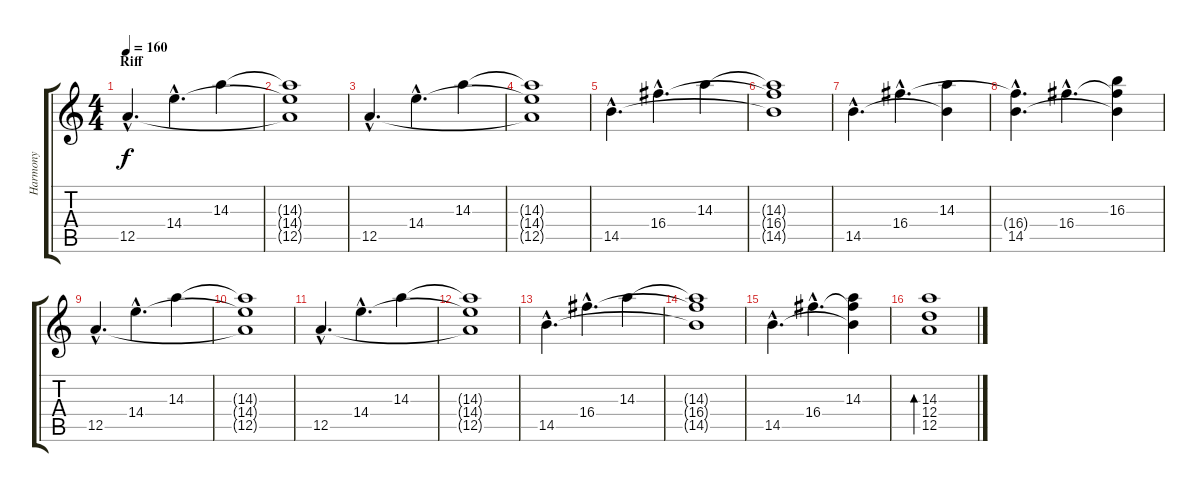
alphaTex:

\track ("Harmony" "Harmony") {instrument acousticguitarsteel}
\staff {score tabs}
\tuning (E4 B3 G3 D3 A2 E2) {hide}
\ts (4 4)
\section ("" "Riff")
\tempo 160
\clef g2
\ks c
12.5{hac}.4{d dy f} 14.4{hac}.4{d} 14.3.4 |
(14.3{t} 14.4{t} 12.5{t}).1 |
12.5{hac}.4{d} 14.4{hac}.4{d} 14.3.4 |
(14.3{t} 14.4{t} 12.5{t}).1 |
14.5{hac}.4{d} 16.4{hac}.4{d} 14.3.4 |
(14.3{t} 16.4{t} 14.5{t}).1 |
14.5{hac}.4{d} 16.4{hac}.4{d} (14.3 14.5{t}).4 |
(16.4{hac t} 14.5{hac}).4{d} 16.4{hac}.4{d} (16.3 16.4{t} 14.5{t}).4 |
12.5{hac}.4{d} 14.4{hac}.4{d} 14.3.4 |
(14.3{t} 14.4{t} 12.5{t}).1 |
12.5{hac}.4{d} 14.4{hac}.4{d} 14.3.4 |
(14.3{t} 14.4{t} 12.5{t}).1 |
14.5{hac}.4{d} 16.4{hac}.4{d} 14.3.4 |
(14.3{t} 16.4{t} 14.5{t}).1 |
14.5{hac}.4{d} 16.4{hac}.4{d} (14.3 16.4{t} 14.5{t}).4 |
(14.3 12.4 12.5).1{bd 240}
